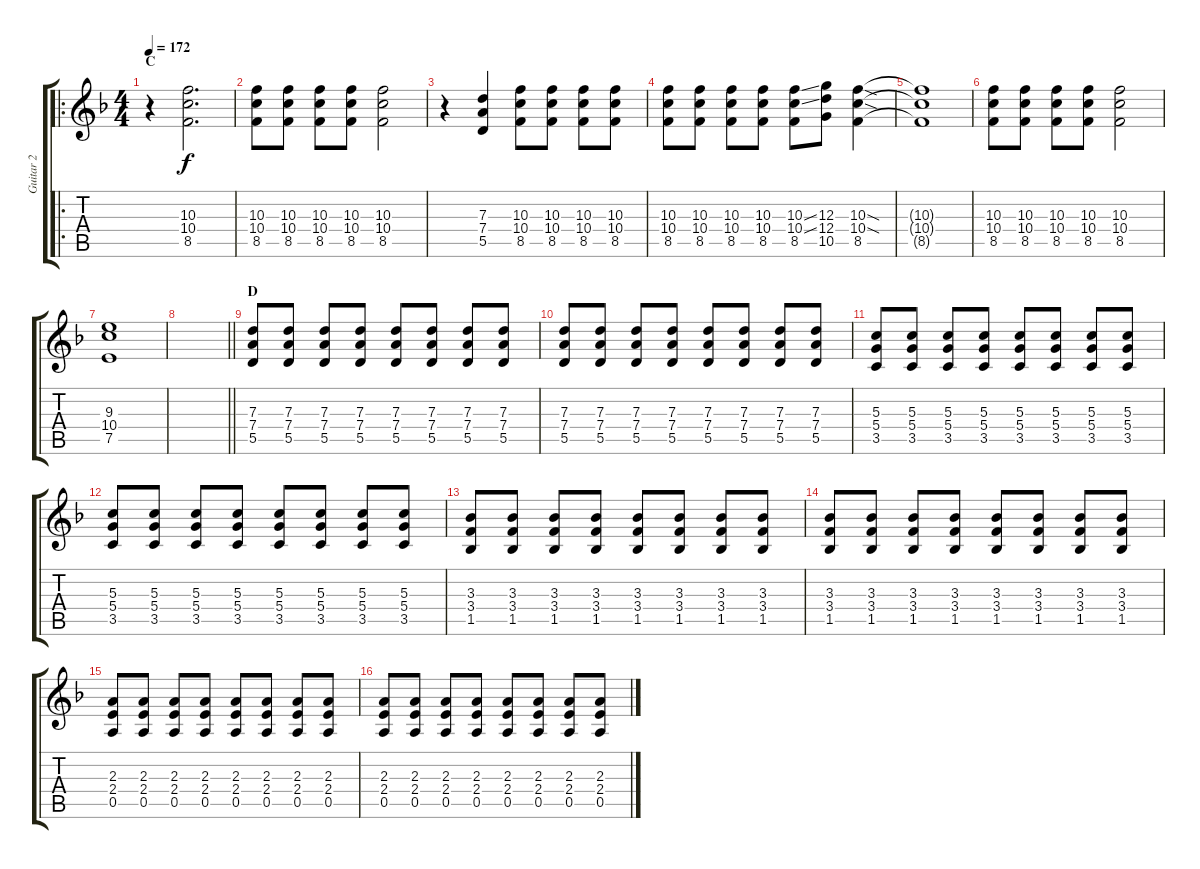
\track ("Guitar 2" "Guitar 2") {instrument distortionguitar}
\staff {score tabs}
\tuning (E4 B3 G3 D3 A2 E2) {hide}
\ro
\ts (4 4)
\section ("" "C")
\tempo 172
\clef g2
\ks f
r.4{dy f} (10.3 10.4 8.5).2{d} |
(10.3 10.4 8.5).8 (10.3 10.4 8.5).8 (10.3 10.4 8.5).8 (10.3 10.4 8.5).8 (10.3 10.4 8.5).2 |
r.4 (7.3 7.4 5.5).4 (10.3 10.4 8.5).8 (10.3 10.4 8.5).8 (10.3 10.4 8.5).8 (10.3 10.4 8.5).8 |
(10.3 10.4 8.5).8 (10.3 10.4 8.5).8 (10.3 10.4 8.5).8 (10.3 10.4 8.5).8 (10.3{ss} 10.4{ss} 8.5).8 (12.3 12.4 10.5).8 (10.3{sod} 10.4{sod} 8.5).4 |
(10.3{t} 10.4{t} 8.5{t}).1 |
(10.3 10.4 8.5).8 (10.3 10.4 8.5).8 (10.3 10.4 8.5).8 (10.3 10.4 8.5).8 (10.3 10.4 8.5).2 |
(9.3 10.4 7.5).1 |
\barLineRight lightlight
|
\section ("" "D")
(7.3 7.4 5.5).8 (7.3 7.4 5.5).8 (7.3 7.4 5.5).8 (7.3 7.4 5.5).8 (7.3 7.4 5.5).8 (7.3 7.4 5.5).8 (7.3 7.4 5.5).8 (7.3 7.4 5.5).8 |
(7.3 7.4 5.5).8 (7.3 7.4 5.5).8 (7.3 7.4 5.5).8 (7.3 7.4 5.5).8 (7.3 7.4 5.5).8 (7.3 7.4 5.5).8 (7.3 7.4 5.5).8 (7.3 7.4 5.5).8 |
(5.3 5.4 3.5).8 (5.3 5.4 3.5).8 (5.3 5.4 3.5).8 (5.3 5.4 3.5).8 (5.3 5.4 3.5).8 (5.3 5.4 3.5).8 (5.3 5.4 3.5).8 (5.3 5.4 3.5).8 |
(5.3 5.4 3.5).8 (5.3 5.4 3.5).8 (5.3 5.4 3.5).8 (5.3 5.4 3.5).8 (5.3 5.4 3.5).8 (5.3 5.4 3.5).8 (5.3 5.4 3.5).8 (5.3 5.4 3.5).8 |
(3.3 3.4 1.5).8 (3.3 3.4 1.5).8 (3.3 3.4 1.5).8 (3.3 3.4 1.5).8 (3.3 3.4 1.5).8 (3.3 3.4 1.5).8 (3.3 3.4 1.5).8 (3.3 3.4 1.5).8 |
(3.3 3.4 1.5).8 (3.3 3.4 1.5).8 (3.3 3.4 1.5).8 (3.3 3.4 1.5).8 (3.3 3.4 1.5).8 (3.3 3.4 1.5).8 (3.3 3.4 1.5).8 (3.3 3.4 1.5).8 |
(2.3 2.4 0.5).8 (2.3 2.4 0.5).8 (2.3 2.4 0.5).8 (2.3 2.4 0.5).8 (2.3 2.4 0.5).8 (2.3 2.4 0.5).8 (2.3 2.4 0.5).8 (2.3 2.4 0.5).8 |
(2.3 2.4 0.5).8 (2.3 2.4 0.5).8 (2.3 2.4 0.5).8 (2.3 2.4 0.5).8 (2.3 2.4 0.5).8 (2.3 2.4 0.5).8 (2.3 2.4 0.5).8 (2.3 2.4 0.5).8
